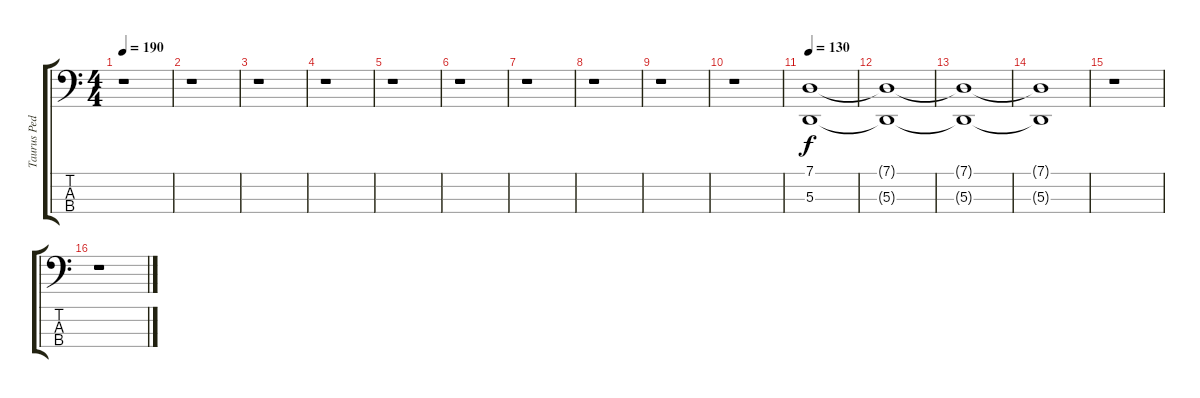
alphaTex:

\track ("Taurus Pedals" "Taurus Ped") {instrument lead1square}
\staff {score tabs}
\tuning (G2 D2 A1 E1) {hide}
\ts (4 4)
\tempo 190
\clef f4
\ks c
r.1{dy f} |
r.1 |
r.1 |
r.1 |
r.1 |
r.1 |
r.1 |
r.1 |
r.1 |
r.1 |
\tempo 130
(7.1 5.3).1{volume 12} |
(7.1{t} 5.3{t}).1{volume 11} |
(7.1{t} 5.3{t}).1{volume 10} |
(7.1{t} 5.3{t}).1{volume 9} |
r.1 |
r.1
